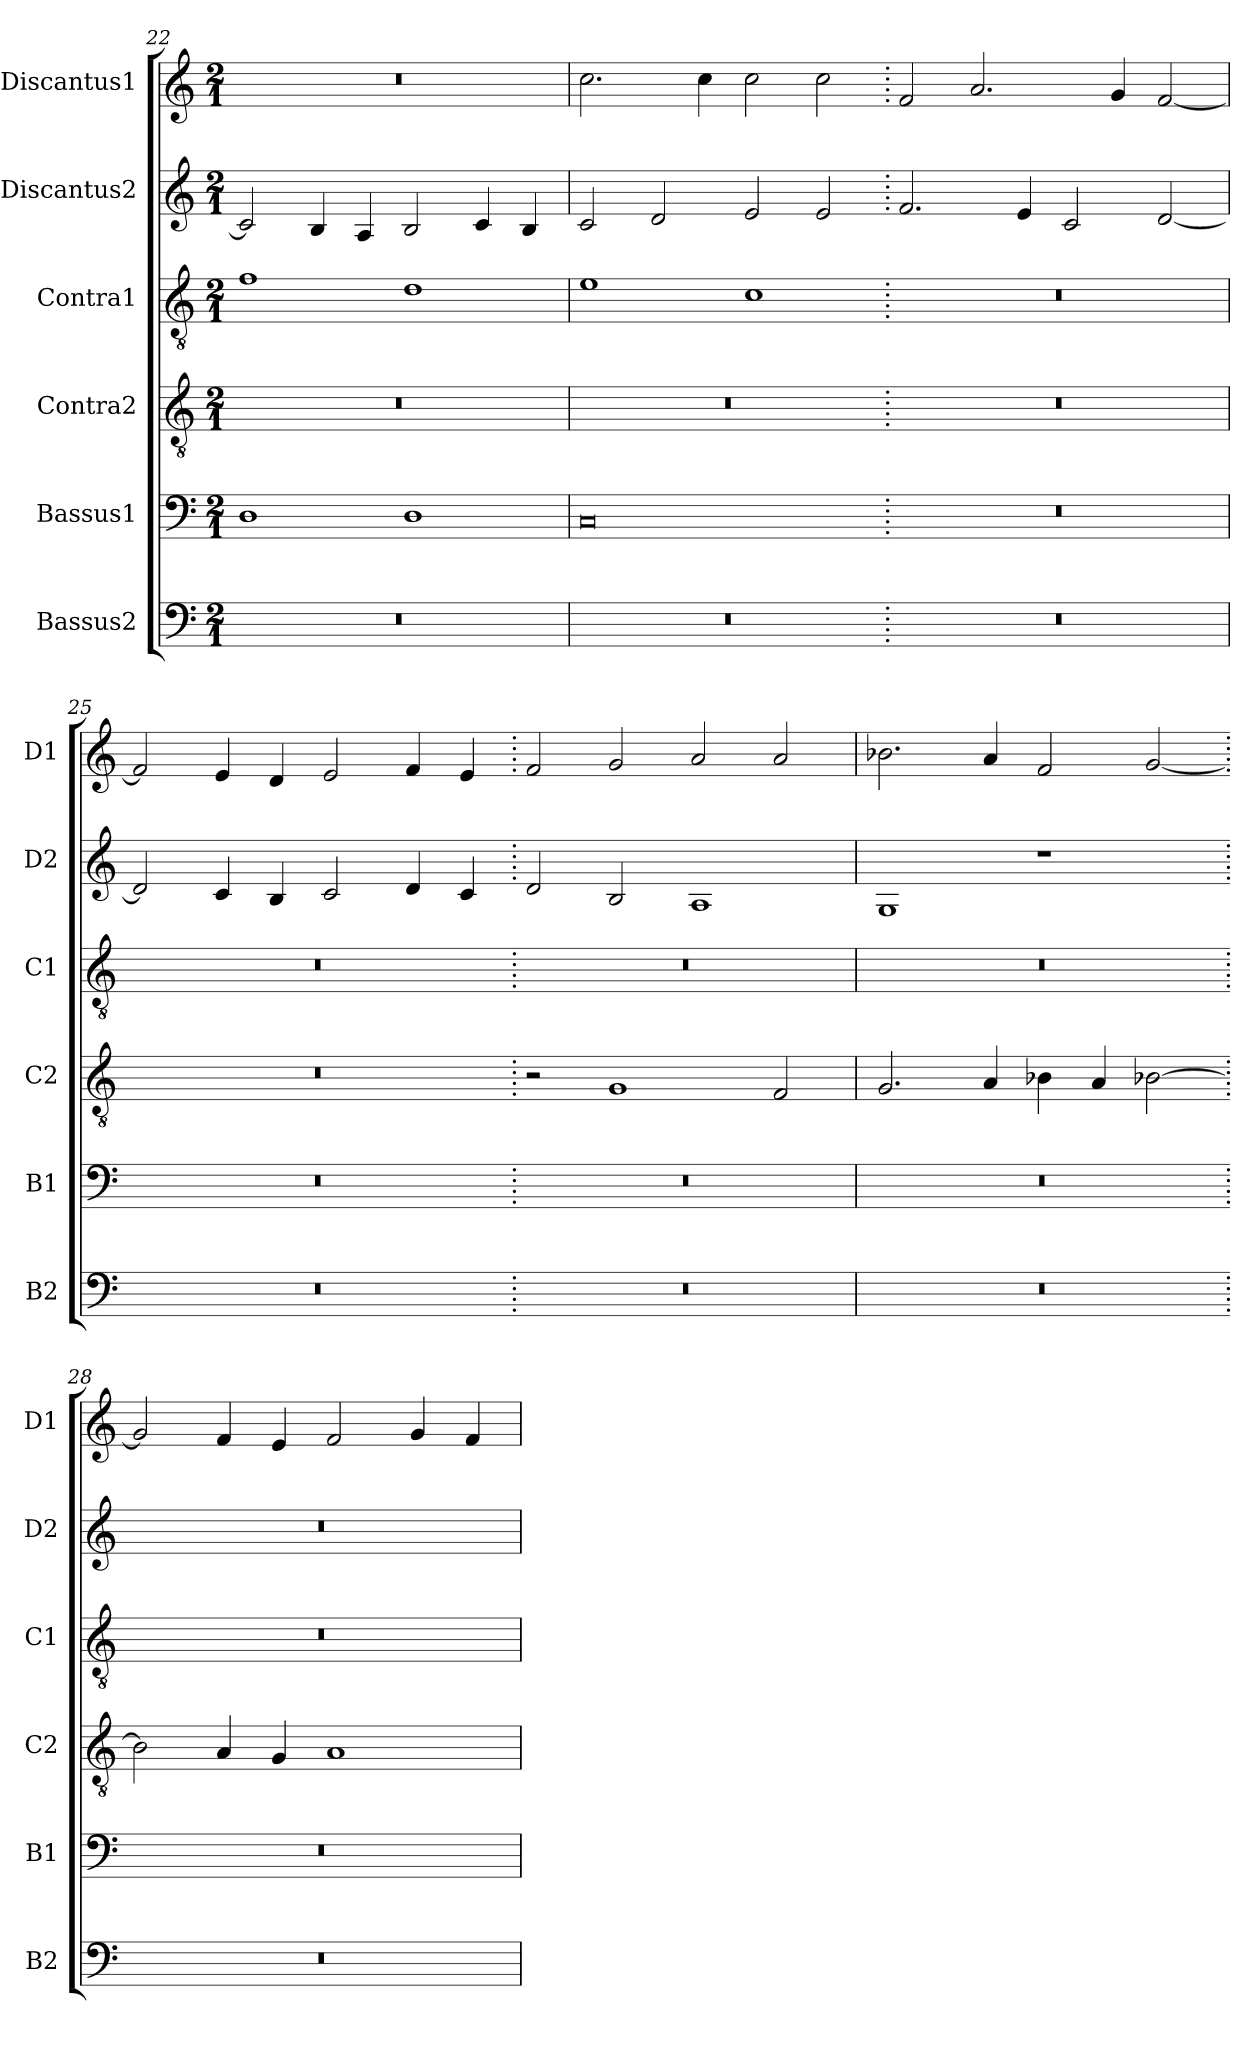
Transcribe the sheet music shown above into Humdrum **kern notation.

**kern	**kern	**kern	**kern	**kern	**kern
*part6	*part5	*part4	*part3	*part2	*part1
*staff6	*staff5	*staff4	*staff3	*staff2	*staff1
*I"Bassus2	*I"Bassus1	*I"Contra2	*I"Contra1	*I"Discantus2	*I"Discantus1
*I'B2	*I'B1	*I'C2	*I'C1	*I'D2	*I'D1
*clefF4	*clefF4	*clefGv2	*clefGv2	*clefG2	*clefG2
*k[]	*k[]	*k[]	*k[]	*k[]	*k[]
*M2/1	*M2/1	*M2/1	*M2/1	*M2/1	*M2/1
=22	=22	=22	=22	=22	=22
0r	1D	0r	1f	2c/]	0r
.	.	.	.	4B/	.
.	.	.	.	4A/	.
.	1D	.	1d	2B/	.
.	.	.	.	4c/	.
.	.	.	.	4B/	.
=23	=23	=23	=23	=23	=23
0r	0C	0r	1e	2c/	2.cc\
.	.	.	.	2d/	.
.	.	.	.	.	4cc\
.	.	.	1c	2e/	2cc\
.	.	.	.	2e/	2cc\
=24.	=24.	=24.	=24.	=24.	=24.
0r	0r	0r	0r	2.f/	2f/
.	.	.	.	.	2.a/
.	.	.	.	4e/	.
.	.	.	.	2c/	.
.	.	.	.	.	4g/
.	.	.	.	[2d/	[2f/
=25	=25	=25	=25	=25	=25
0r	0r	0r	0r	2d/]	2f/]
.	.	.	.	4c/	4e/
.	.	.	.	4B/	4d/
.	.	.	.	2c/	2e/
.	.	.	.	4d/	4f/
.	.	.	.	4c/	4e/
=26.	=26.	=26.	=26.	=26.	=26.
0r	0r	2r	0r	2d/	2f/
.	.	1G	.	2B/	2g/
.	.	.	.	1A	2a/
.	.	2F/	.	.	2a/
=27	=27	=27	=27	=27	=27
0r	0r	2.G/	0r	1G	2.b-X\
.	.	4A/	.	.	4a/
.	.	4B-X\	.	1r	2f/
.	.	4A/	.	.	.
.	.	[2B-X\	.	.	[2g/
=28.	=28.	=28.	=28.	=28.	=28.
0r	0r	2B-\]	0r	0r	2g/]
.	.	4A/	.	.	4f/
.	.	4G/	.	.	4e/
.	.	1A	.	.	2f/
.	.	.	.	.	4g/
.	.	.	.	.	4f/
=	=	=	=	=	=
*-	*-	*-	*-	*-	*-
